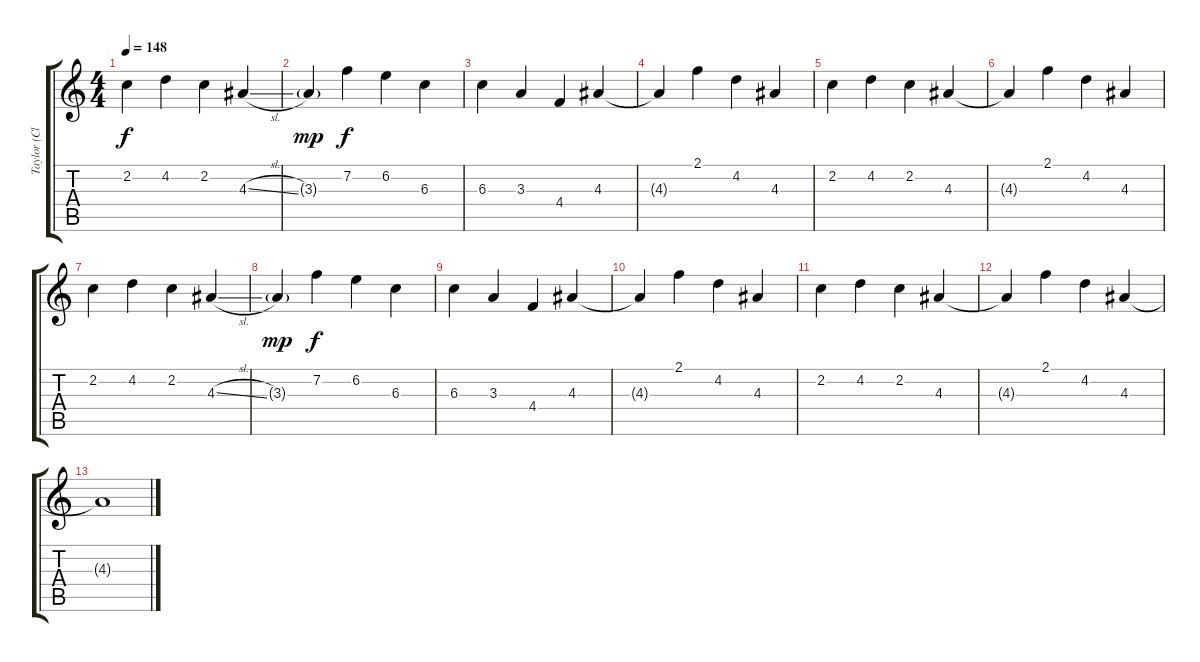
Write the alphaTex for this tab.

\track ("Taylor (Clean)" "Taylor (Cl") {instrument electricguitarjazz}
\staff {score tabs}
\tuning (Eb4 Bb3 Gb3 Db3 Ab2 Db2) {hide}
\ts (4 4)
\tempo 148
\clef g2
\ks c
2.2.4{dy f} 4.2.4 2.2.4 4.3{sl}.4 |
3.3{g}.4{dy mp} 7.2.4{dy f} 6.2.4 6.3.4 |
6.3.4 3.3.4 4.4.4 4.3.4 |
4.3{t}.4 2.1.4 4.2.4 4.3.4 |
2.2.4 4.2.4 2.2.4 4.3.4 |
4.3{t}.4 2.1.4 4.2.4 4.3.4 |
2.2.4 4.2.4 2.2.4 4.3{sl}.4 |
3.3{g}.4{dy mp} 7.2.4{dy f} 6.2.4 6.3.4 |
6.3.4 3.3.4 4.4.4 4.3.4 |
4.3{t}.4 2.1.4 4.2.4 4.3.4 |
2.2.4 4.2.4 2.2.4 4.3.4 |
4.3{t}.4 2.1.4 4.2.4 4.3.4 |
4.3{t}.1
